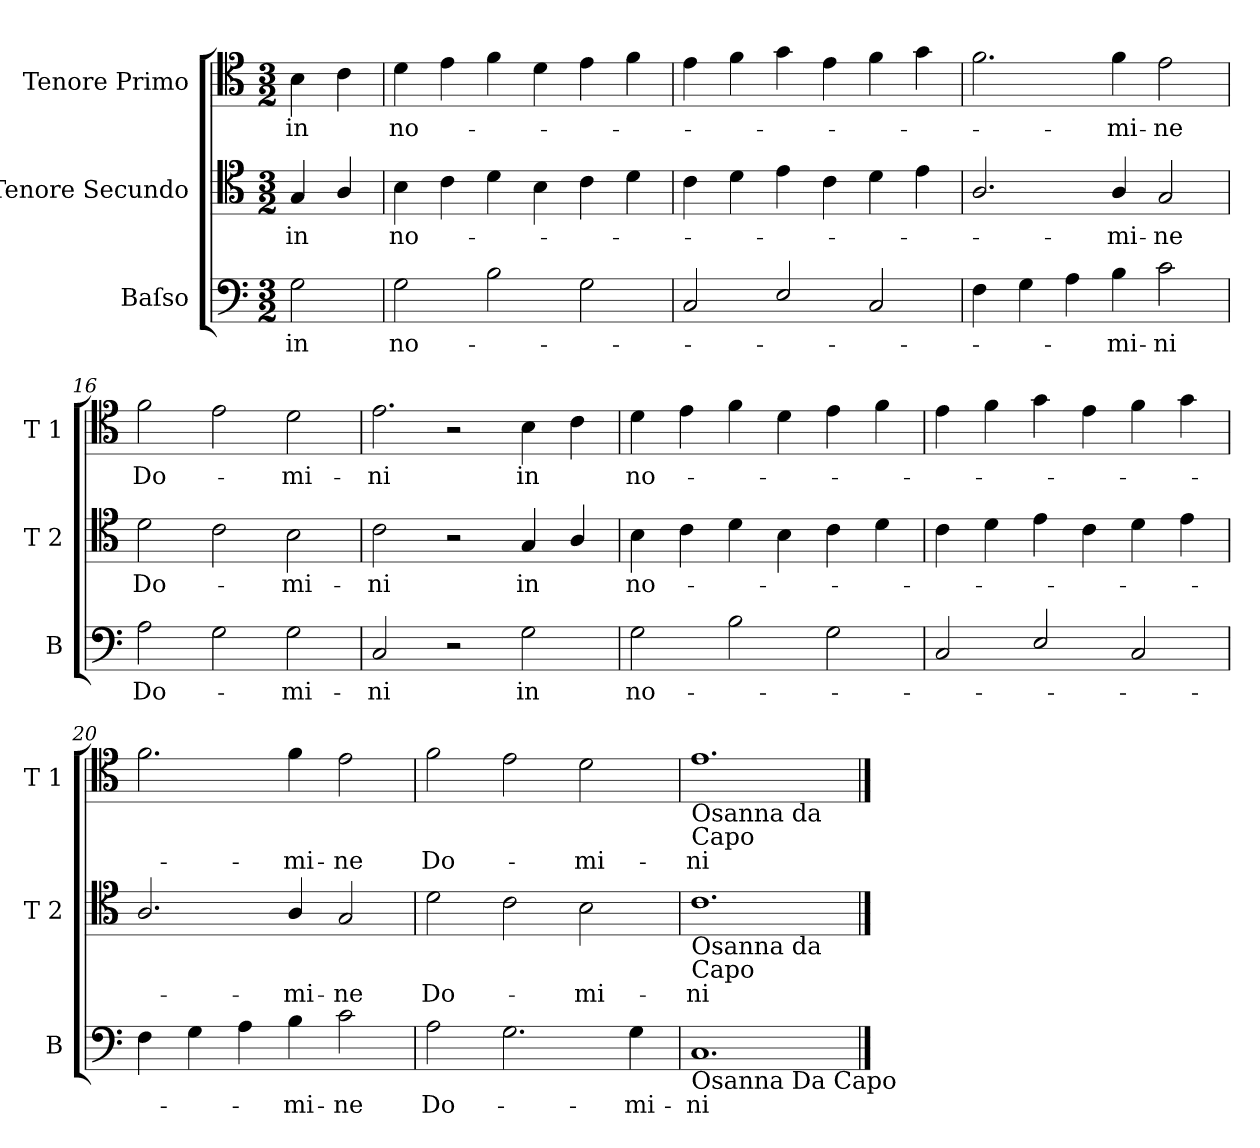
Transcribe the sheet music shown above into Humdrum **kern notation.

**kern	**text	**kern	**text	**kern	**text
*part3	*part3	*part2	*part2	*part1	*part1
*staff3	*staff3	*staff2	*staff2	*staff1	*staff1
*I"Baſso	*	*I"Tenore Secundo	*	*I"Tenore Primo	*
*I'B	*	*I'T 2	*	*I'T 1	*
*clefF4	*	*clefC4	*	*clefC4	*
*k[]	*	*k[]	*	*k[]	*
*M3/2	*	*M3/2	*	*M3/2	*
=	=	=	=	=	=
2G\	in	4G/	in	4B\	in
.	.	4A/	.	4c\	.
=13	=13	=13	=13	=13	=13
2G\	no-	4B\	no-	4d\	no-
.	.	4c\	.	4e\	.
2B\	.	4d\	.	4f\	.
.	.	4B\	.	4d\	.
2G\	.	4c\	.	4e\	.
.	.	4d\	.	4f\	.
=14	=14	=14	=14	=14	=14
2C/	.	4c\	.	4e\	.
.	.	4d\	.	4f\	.
2E/	.	4e\	.	4g\	.
.	.	4c\	.	4e\	.
2C/	.	4d\	.	4f\	.
.	.	4e\	.	4g\	.
=15	=15	=15	=15	=15	=15
4F\	.	2.A/	.	2.f\	.
4G\	.	.	.	.	.
4A\	.	.	.	.	.
4B\	-mi-	4A/	-mi-	4f\	-mi-
2c\	-ni	2G/	-ne	2e\	-ne
=16	=16	=16	=16	=16	=16
2A\	Do-	2d\	Do-	2f\	Do-
2G\	.	2c\	.	2e\	.
2G\	-mi-	2B\	-mi-	2d\	-mi-
=17	=17	=17	=17	=17	=17
!	!	!	!	!LO:N:vis=2.	!
2C/	-ni	2c\	-ni	2e\	-ni
2r	.	2r	.	2r	.
2G\	in	4G/	in	4B\	in
.	.	4A/	.	4c\	.
=18	=18	=18	=18	=18	=18
2G\	no-	4B\	no-	4d\	no-
.	.	4c\	.	4e\	.
2B\	.	4d\	.	4f\	.
.	.	4B\	.	4d\	.
2G\	.	4c\	.	4e\	.
.	.	4d\	.	4f\	.
=19	=19	=19	=19	=19	=19
2C/	.	4c\	.	4e\	.
.	.	4d\	.	4f\	.
2E/	.	4e\	.	4g\	.
.	.	4c\	.	4e\	.
2C/	.	4d\	.	4f\	.
.	.	4e\	.	4g\	.
=20	=20	=20	=20	=20	=20
4F\	.	2.A/	.	2.f\	.
4G\	.	.	.	.	.
4A\	.	.	.	.	.
4B\	-mi-	4A/	-mi-	4f\	-mi-
2c\	-ne	2G/	-ne	2e\	-ne
=21	=21	=21	=21	=21	=21
2A\	Do-	2d\	Do-	2f\	Do-
2.G\	.	2c\	.	2e\	.
.	.	2B\	-mi-	2d\	-mi-
4G\	-mi-	.	.	.	.
=22	=22	=22	=22	=22	=22
!	!	!	!	!LO:TX:b:t=Osanna da\nCapo	!
!	!	!LO:TX:b:t=Osanna da\nCapo	!	!	!
!LO:TX:b:t=Osanna Da Capo	!	!	!	!	!
1.C	-ni	1.c	-ni	1.e	-ni
==	==	==	==	==	==
*-	*-	*-	*-	*-	*-
